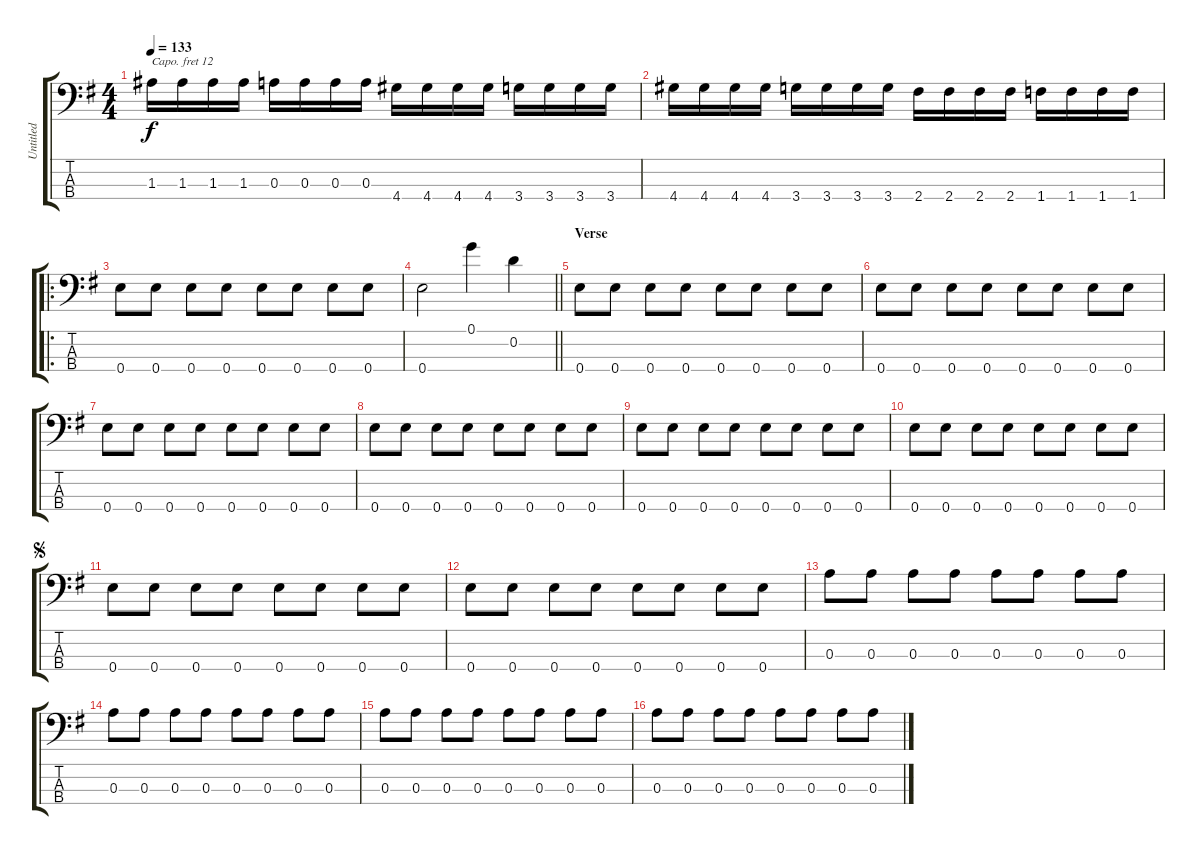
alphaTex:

\track ("Untitled" "Untitled") {instrument overdrivenguitar}
\staff {score tabs}
\capo 12
\tuning (G2 D2 A1 E1) {hide}
\ts (4 4)
\tempo 133
\clef f4
\ks g
1.3.16{dy f instrument overdrivenguitar} 1.3.16 1.3.16 1.3.16 0.3.16 0.3.16 0.3.16 0.3.16 4.4.16 4.4.16 4.4.16 4.4.16 3.4.16 3.4.16 3.4.16 3.4.16 |
4.4.16 4.4.16 4.4.16 4.4.16 3.4.16 3.4.16 3.4.16 3.4.16 2.4.16 2.4.16 2.4.16 2.4.16 1.4.16 1.4.16 1.4.16 1.4.16 |
\ro
0.4.8 0.4.8 0.4.8 0.4.8 0.4.8 0.4.8 0.4.8 0.4.8 |
\barLineRight lightlight
0.4.2 0.1.4 0.2.4 |
\section ("" "Verse")
0.4.8 0.4.8 0.4.8 0.4.8 0.4.8 0.4.8 0.4.8 0.4.8 |
0.4.8 0.4.8 0.4.8 0.4.8 0.4.8 0.4.8 0.4.8 0.4.8 |
0.4.8 0.4.8 0.4.8 0.4.8 0.4.8 0.4.8 0.4.8 0.4.8 |
0.4.8 0.4.8 0.4.8 0.4.8 0.4.8 0.4.8 0.4.8 0.4.8 |
0.4.8 0.4.8 0.4.8 0.4.8 0.4.8 0.4.8 0.4.8 0.4.8 |
0.4.8 0.4.8 0.4.8 0.4.8 0.4.8 0.4.8 0.4.8 0.4.8 |
\jump segno
0.4.8 0.4.8 0.4.8 0.4.8 0.4.8 0.4.8 0.4.8 0.4.8 |
0.4.8 0.4.8 0.4.8 0.4.8 0.4.8 0.4.8 0.4.8 0.4.8 |
0.3.8 0.3.8 0.3.8 0.3.8 0.3.8 0.3.8 0.3.8 0.3.8 |
0.3.8 0.3.8 0.3.8 0.3.8 0.3.8 0.3.8 0.3.8 0.3.8 |
0.3.8 0.3.8 0.3.8 0.3.8 0.3.8 0.3.8 0.3.8 0.3.8 |
0.3.8 0.3.8 0.3.8 0.3.8 0.3.8 0.3.8 0.3.8 0.3.8
